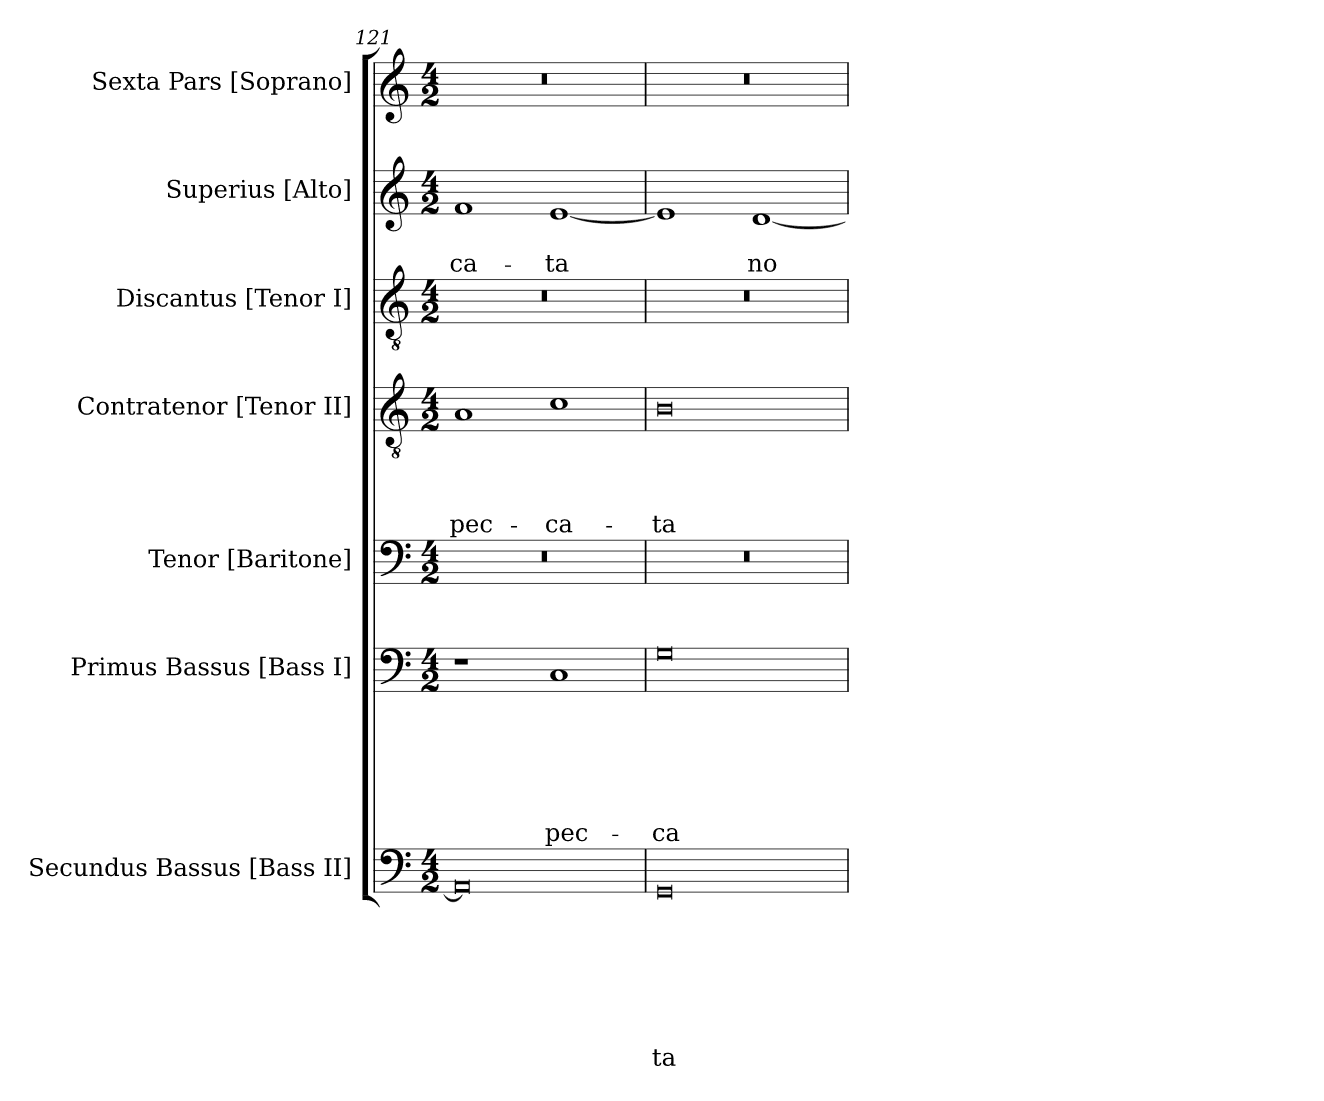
**kern	**text	**text	**text	**text	**text	**text	**text	**kern	**text	**text	**text	**text	**text	**text	**kern	**kern	**text	**text	**text	**text	**kern	**kern	**text	**text	**kern
*part7	*part7	*part7	*part7	*part7	*part7	*part7	*part7	*part6	*part6	*part6	*part6	*part6	*part6	*part6	*part5	*part4	*part4	*part4	*part4	*part4	*part3	*part2	*part2	*part2	*part1
*staff7	*staff7	*staff7	*staff7	*staff7	*staff7	*staff7	*staff7	*staff6	*staff6	*staff6	*staff6	*staff6	*staff6	*staff6	*staff5	*staff4	*staff4	*staff4	*staff4	*staff4	*staff3	*staff2	*staff2	*staff2	*staff1
*I"Secundus Bassus [Bass II]	*	*	*	*	*	*	*	*I"Primus Bassus [Bass I]	*	*	*	*	*	*	*I"Tenor [Baritone]	*I"Contratenor [Tenor II]	*	*	*	*	*I"Discantus [Tenor I]	*I"Superius [Alto]	*	*	*I"Sexta Pars [Soprano]
*I'B II	*	*	*	*	*	*	*	*I'B I	*	*	*	*	*	*	*I'Bar	*I'T II	*	*	*	*	*I'T I	*I'A	*	*	*I'S
*clefF4	*	*	*	*	*	*	*	*clefF4	*	*	*	*	*	*	*clefF4	*clefGv2	*	*	*	*	*clefGv2	*clefG2	*	*	*clefG2
*k[]	*	*	*	*	*	*	*	*k[]	*	*	*	*	*	*	*k[]	*k[]	*	*	*	*	*k[]	*k[]	*	*	*k[]
*C:	*	*	*	*	*	*	*	*C:	*	*	*	*	*	*	*C:	*C:	*	*	*	*	*C:	*C:	*	*	*C:
*M4/2	*	*	*	*	*	*	*	*M4/2	*	*	*	*	*	*	*M4/2	*M4/2	*	*	*	*	*M4/2	*M4/2	*	*	*M4/2
=121	=121	=121	=121	=121	=121	=121	=121	=121	=121	=121	=121	=121	=121	=121	=121	=121	=121	=121	=121	=121	=121	=121	=121	=121	=121
!	!	!	!	!	!	!	!	!	!	!	!	!	!	!	!	!	!	!	!	!LO:LY:b	!	!	!	!LO:LY:b	!
0AA]	.	.	.	.	.	.	.	1r	.	.	.	.	.	.	0r	1A	.	.	.	pec-	0r	1f	.	-ca-	0r
!	!	!	!	!	!	!	!	!	!	!	!	!	!	!LO:LY:b	!	!	!	!	!	!LO:LY:b	!	!	!	!LO:LY:b	!
.	.	.	.	.	.	.	.	1C	.	.	.	.	.	pec-	.	1c	.	.	.	-ca-	.	[<1e	.	-ta	.
=122	=122	=122	=122	=122	=122	=122	=122	=122	=122	=122	=122	=122	=122	=122	=122	=122	=122	=122	=122	=122	=122	=122	=122	=122	=122
!	!	!	!	!	!	!	!LO:LY:b:rj	!	!	!	!	!	!	!LO:LY:b	!	!	!	!	!	!LO:LY:b	!	!	!	!	!
0GG	.	.	.	.	.	.	-ta	0G	.	.	.	.	.	-ca-	0r	0B	.	.	.	-ta	0r	1e]	.	.	0r
!	!	!	!	!	!	!	!	!	!	!	!	!	!	!	!	!	!	!	!	!	!	!	!	!LO:LY:b	!
.	.	.	.	.	.	.	.	.	.	.	.	.	.	.	.	.	.	.	.	.	.	[<1d	.	no-	.
=	=	=	=	=	=	=	=	=	=	=	=	=	=	=	=	=	=	=	=	=	=	=	=	=	=
*-	*-	*-	*-	*-	*-	*-	*-	*-	*-	*-	*-	*-	*-	*-	*-	*-	*-	*-	*-	*-	*-	*-	*-	*-	*-
